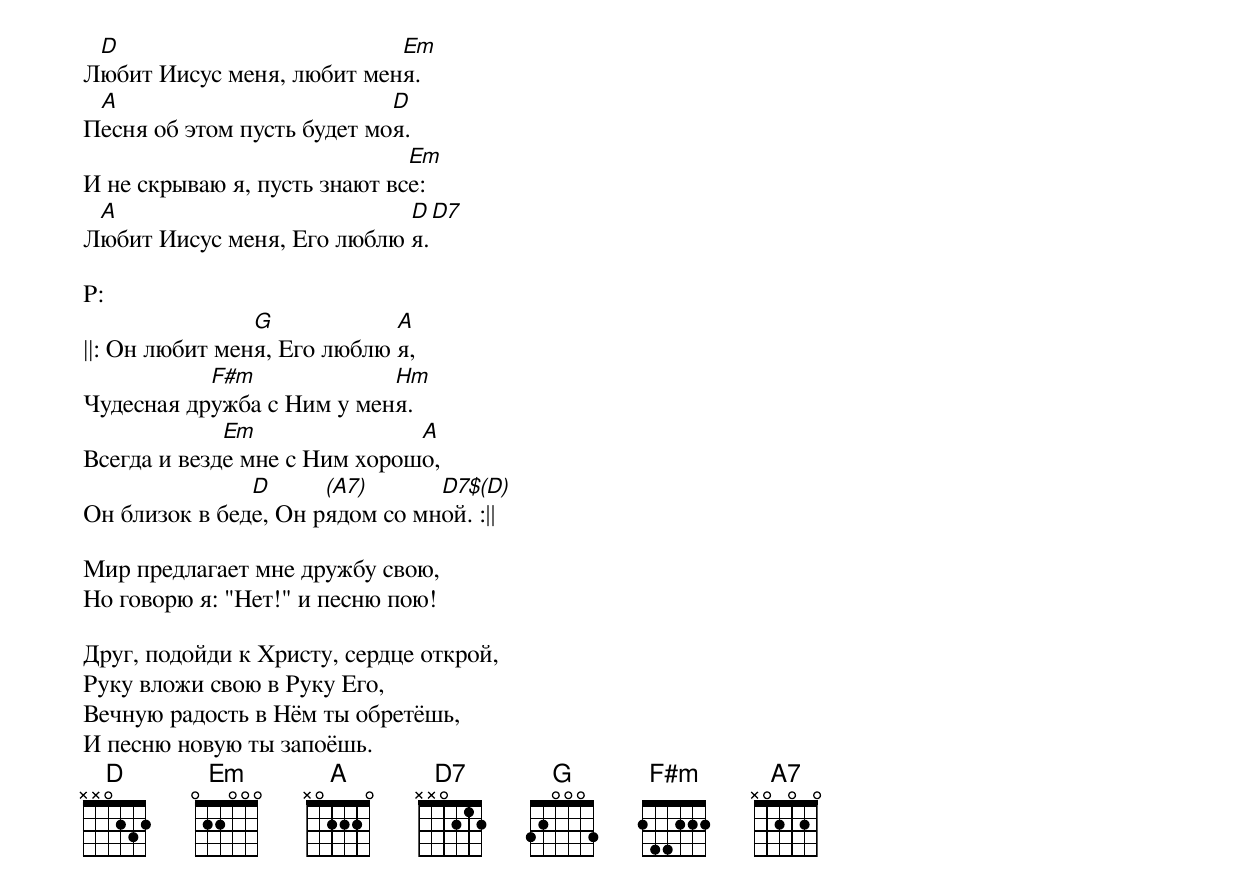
Л[D]юбит Иисус меня, любит мен[Em]я.
П[A]есня об этом пусть будет мо[D]я.
И не скрываю я, пусть знают вс[Em]е:
Л[A]юбит Иисус меня, Его люблю [D]я.[D7]

P:
||: Он любит мен[G]я, Его люблю [A]я,
Чудесная др[F#m]ужба с Ним у мен[Hm]я.
Всегда и везд[Em]е мне с Ним хорош[A]о,
Он близок в бед[D]е, Он р[(A7)]ядом со мн[D7$(D)]ой. :||

Мир предлагает мне дружбу свою,
Но говорю я: "Нет!" и песню пою!

Друг, подойди к Христу, сердце открой,
Руку вложи свою в Руку Его,
Вечную радость в Нём ты обретёшь,
И песню новую ты запоёшь.
